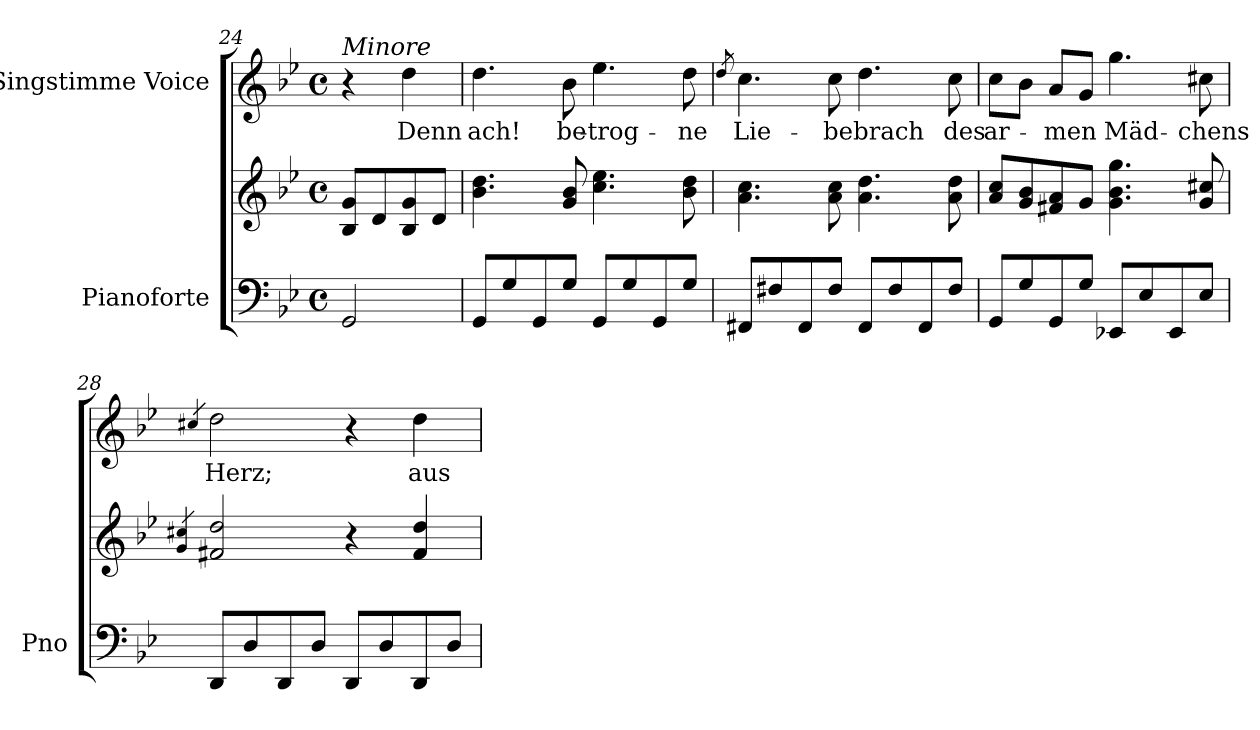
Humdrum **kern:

**kern	**kern	**kern	**text
*part2	*part2	*part1	*part1
*staff3	*staff2	*staff1	*staff1
*I"Pianoforte	*	*I"Singstimme Voice	*
*I'Pno	*	*	*
*clefF4	*clefG2	*clefG2	*
*k[b-e-]	*k[b-e-]	*k[b-e-]	*
*M4/4	*M4/4	*M4/4	*
*met(c)	*met(c)	*met(c)	*
=24X1	=24X1	=24X1	=24X1
!	!	!LO:TX:a:i:t=Minore	!
2GG/	8B-/ 8g/L	4r	.
.	8d/	.	.
!	!	!	!LO:LY:b
.	8B-/ 8g/	4dd\	Denn
.	8d/J	.	.
=25	=25	=25	=25
!	!	!	!LO:LY:b
8GG/L	4.b-\ 4.dd\	4.dd\	ach!
8G/	.	.	.
8GG/	.	.	.
!	!	!	!LO:LY:b
8G/J	8g/ 8b-/	8b-\	be-
!	!	!	!LO:LY:b
8GG/L	4.cc\ 4.ee-\	4.ee-\	-trog-
8G/	.	.	.
8GG/	.	.	.
!	!	!	!LO:LY:b
8G/J	8b-\ 8dd\	8dd\	-ne
!!LO:LB:g=z
=26	=26	=26	=26
.	.	8qdd/	.
!	!	!	!LO:LY:b
8FF#X/L	4.a\ 4.cc\	4.cc\	Lie-
8F#i/	.	.	.
8FF#/	.	.	.
!	!	!	!LO:LY:b
8F#/J	8a\ 8cc\	8cc\	-be
!	!	!	!LO:LY:b
8FF#/L	4.a\ 4.dd\	4.dd\	brach
8F#/	.	.	.
8FF#/	.	.	.
!	!	!	!LO:LY:b
8F#/J	8a\ 8dd\	8cc\	des
=27	=27	=27	=27
!	!	!	!LO:LY:b
8GG/L	8a/ 8cc/L	8cc\L	ar-
8G/	8g/ 8b-/	8b-\J	.
!	!	!	!LO:LY:b
8GG/	8f#X/ 8a/	8a/L	-men
8G/J	8g/J	8g/J	.
!	!	!	!LO:LY:b
8EE-X/L	4.g\ 4.b-\ 4.gg\	4.gg\	Mäd-
8E-i/	.	.	.
8EE-/	.	.	.
!	!	!	!LO:LY:b
8E-/J	8g/ 8cc#X/	8cc#X\	-chens
=28	=28	=28	=28
.	4qg/ 4qcc#i/	4qcc#i/	.
!	!	!	!LO:LY:b
8DD/L	2f#X/ 2dd/	2dd\	Herz;
8D/	.	.	.
8DD/	.	.	.
8D/J	.	.	.
8DD/L	4r	4r	.
8D/	.	.	.
!	!	!	!LO:LY:b
8DD/	4f#/ 4dd/	4dd\	aus
8D/J	.	.	.
=	=	=	=
*-	*-	*-	*-
